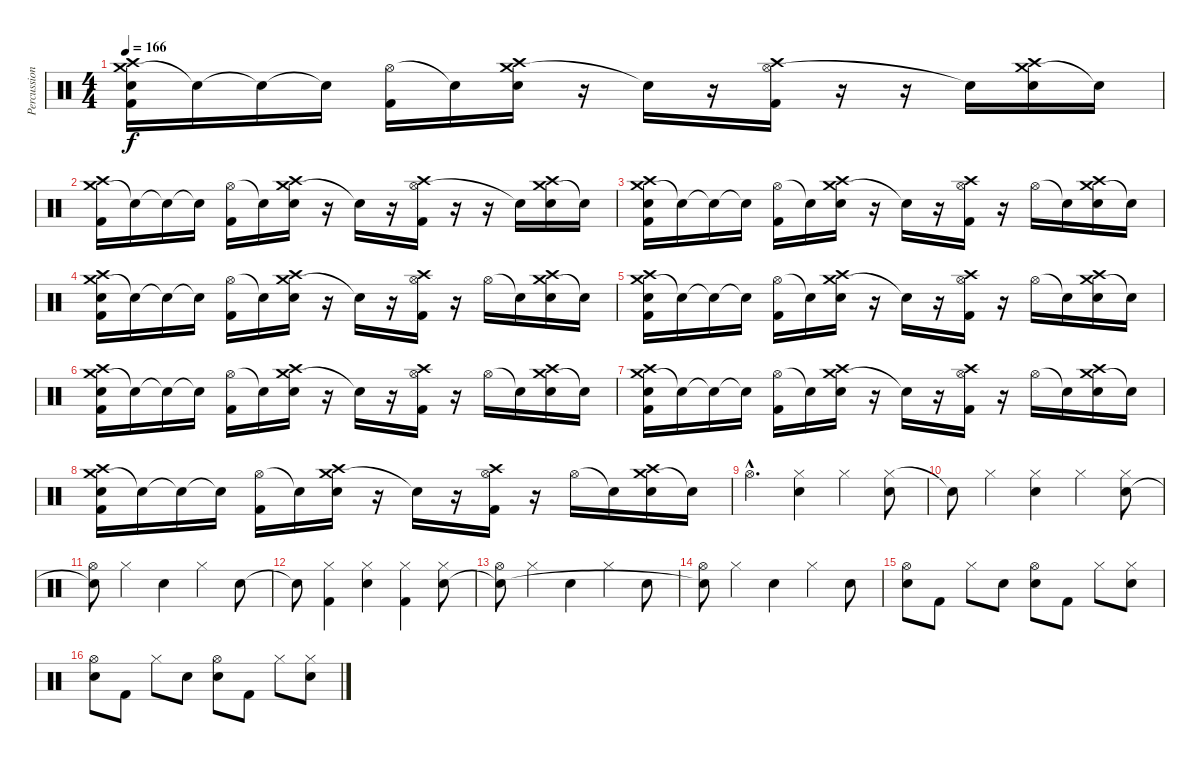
\track ("Percussion" "Percussion") {instrument percussion}
\staff {score}
\articulation defaults
\ts (4 4)
\tempo 166
\clef neutral
\ks c
("Crash medium (hit)" "Crash high (hit)" "Electric Snare (hit)" "Kick (hit) 2").16{dy f} "Snare (hit)"{t}.16 "Snare (hit)"{t}.16 "Snare (hit)"{t}.16 ("Hi-Hat (open)" "Kick (hit) 2").16 "Snare (hit)"{t}.16 ("Crash medium (hit)" "Crash high (hit)" "Electric Snare (hit)").16 r.16 "Snare (hit)"{t}.16 r.16 ("Hi-Hat (open)" "Crash high (hit)" "Kick (hit) 2").16 r.16 r.16 "Snare (hit)"{t}.16 ("Crash medium (hit)" "Crash high (hit)" "Electric Snare (hit)").16 "Snare (hit)"{t}.16 |
("Crash medium (hit)" "Crash high (hit)" "Kick (hit) 2").16 "Snare (hit)"{t}.16 "Snare (hit)"{t}.16 "Snare (hit)"{t}.16 ("Hi-Hat (open)" "Kick (hit) 2").16 "Snare (hit)"{t}.16 ("Crash medium (hit)" "Crash high (hit)" "Electric Snare (hit)").16 r.16 "Snare (hit)"{t}.16 r.16 ("Hi-Hat (open)" "Crash high (hit)" "Kick (hit) 2").16 r.16 r.16 "Snare (hit)"{t}.16 ("Crash medium (hit)" "Crash high (hit)" "Electric Snare (hit)").16 "Snare (hit)"{t}.16 |
("Crash medium (hit)" "Crash high (hit)" "Electric Snare (hit)" "Kick (hit) 2").16 "Snare (hit)"{t}.16 "Snare (hit)"{t}.16 "Snare (hit)"{t}.16 ("Hi-Hat (open)" "Kick (hit) 2").16 "Snare (hit)"{t}.16 ("Crash medium (hit)" "Crash high (hit)" "Electric Snare (hit)").16 r.16 "Snare (hit)"{t}.16 r.16 ("Hi-Hat (open)" "Crash high (hit)" "Kick (hit) 2").16 r.16 "Hi-Hat (open)".16 "Snare (hit)"{t}.16 ("Crash medium (hit)" "Crash high (hit)" "Electric Snare (hit)").16 "Snare (hit)"{t}.16 |
("Crash medium (hit)" "Crash high (hit)" "Electric Snare (hit)" "Kick (hit) 2").16 "Snare (hit)"{t}.16 "Snare (hit)"{t}.16 "Snare (hit)"{t}.16 ("Hi-Hat (open)" "Kick (hit) 2").16 "Snare (hit)"{t}.16 ("Crash medium (hit)" "Crash high (hit)" "Electric Snare (hit)").16 r.16 "Snare (hit)"{t}.16 r.16 ("Hi-Hat (open)" "Crash high (hit)" "Kick (hit) 2").16 r.16 "Hi-Hat (open)".16 "Snare (hit)"{t}.16 ("Crash medium (hit)" "Crash high (hit)" "Electric Snare (hit)").16 "Snare (hit)"{t}.16 |
("Crash medium (hit)" "Crash high (hit)" "Electric Snare (hit)" "Kick (hit) 2").16 "Snare (hit)"{t}.16 "Snare (hit)"{t}.16 "Snare (hit)"{t}.16 ("Hi-Hat (open)" "Kick (hit) 2").16 "Snare (hit)"{t}.16 ("Crash medium (hit)" "Crash high (hit)" "Electric Snare (hit)").16 r.16 "Snare (hit)"{t}.16 r.16 ("Hi-Hat (open)" "Crash high (hit)" "Kick (hit) 2").16 r.16 "Hi-Hat (open)".16 "Snare (hit)"{t}.16 ("Crash medium (hit)" "Crash high (hit)" "Electric Snare (hit)").16 "Snare (hit)"{t}.16 |
("Crash medium (hit)" "Crash high (hit)" "Electric Snare (hit)" "Kick (hit) 2").16 "Snare (hit)"{t}.16 "Snare (hit)"{t}.16 "Snare (hit)"{t}.16 ("Hi-Hat (open)" "Kick (hit) 2").16 "Snare (hit)"{t}.16 ("Crash medium (hit)" "Crash high (hit)" "Electric Snare (hit)").16 r.16 "Snare (hit)"{t}.16 r.16 ("Hi-Hat (open)" "Crash high (hit)" "Kick (hit) 2").16 r.16 "Hi-Hat (open)".16 "Snare (hit)"{t}.16 ("Crash medium (hit)" "Crash high (hit)" "Electric Snare (hit)").16 "Snare (hit)"{t}.16 |
("Crash medium (hit)" "Crash high (hit)" "Electric Snare (hit)" "Kick (hit) 2").16 "Snare (hit)"{t}.16 "Snare (hit)"{t}.16 "Snare (hit)"{t}.16 ("Hi-Hat (open)" "Kick (hit) 2").16 "Snare (hit)"{t}.16 ("Crash medium (hit)" "Crash high (hit)" "Electric Snare (hit)").16 r.16 "Snare (hit)"{t}.16 r.16 ("Hi-Hat (open)" "Crash high (hit)" "Kick (hit) 2").16 r.16 "Hi-Hat (open)".16 "Snare (hit)"{t}.16 ("Crash medium (hit)" "Crash high (hit)" "Electric Snare (hit)").16 "Snare (hit)"{t}.16 |
("Crash medium (hit)" "Crash high (hit)" "Electric Snare (hit)" "Kick (hit) 2").16 "Snare (hit)"{t}.16 "Snare (hit)"{t}.16 "Snare (hit)"{t}.16 ("Hi-Hat (open)" "Kick (hit) 2").16 "Snare (hit)"{t}.16 ("Crash medium (hit)" "Crash high (hit)" "Electric Snare (hit)").16 r.16 "Snare (hit)"{t}.16 r.16 ("Hi-Hat (open)" "Crash high (hit)" "Kick (hit) 2").16 r.16 "Hi-Hat (open)".16 "Snare (hit)"{t}.16 ("Crash medium (hit)" "Crash high (hit)" "Electric Snare (hit)").16 "Snare (hit)"{t}.16 |
"Hi-Hat (open)"{hac}.4{d} ("Hi-Hat (closed)" "Electric Snare (hit)").4 "Hi-Hat (closed)".4 ("Hi-Hat (closed)" "Electric Snare (hit)").8 |
"Snare (hit)"{t}.8 "Hi-Hat (closed)".4 ("Hi-Hat (closed)" "Electric Snare (hit)").4 "Hi-Hat (closed)".4 ("Hi-Hat (closed)" "Electric Snare (hit)").8 |
("Hi-Hat (open)" "Snare (hit)"{t}).8 "Hi-Hat (closed)".4 "Electric Snare (hit)".4 "Hi-Hat (closed)".4 "Electric Snare (hit)".8 |
"Snare (hit)"{t}.8 ("Hi-Hat (closed)" "Kick (hit) 2").4 ("Hi-Hat (closed)" "Electric Snare (hit)").4 ("Hi-Hat (closed)" "Kick (hit) 2").4 ("Hi-Hat (closed)" "Electric Snare (hit)").8 |
("Hi-Hat (open)" "Snare (hit)"{t}).8 "Hi-Hat (closed)".4 "Electric Snare (hit)".4 "Hi-Hat (closed)".4 "Electric Snare (hit)".8 |
("Hi-Hat (open)" "Snare (hit)"{t}).8 "Hi-Hat (closed)".4 "Electric Snare (hit)".4 "Hi-Hat (closed)".4 "Electric Snare (hit)".8 |
("Hi-Hat (open)" "Electric Snare (hit)").8 "Kick (hit) 2".8 "Hi-Hat (closed)".8 "Electric Snare (hit)".8 ("Hi-Hat (open)" "Electric Snare (hit)").8 "Kick (hit) 2".8 "Hi-Hat (closed)".8 ("Hi-Hat (closed)" "Electric Snare (hit)").8 |
("Hi-Hat (open)" "Electric Snare (hit)").8 "Kick (hit) 2".8 "Hi-Hat (closed)".8 "Electric Snare (hit)".8 ("Hi-Hat (open)" "Electric Snare (hit)").8 "Kick (hit) 2".8 "Hi-Hat (closed)".8 ("Hi-Hat (closed)" "Electric Snare (hit)").8
